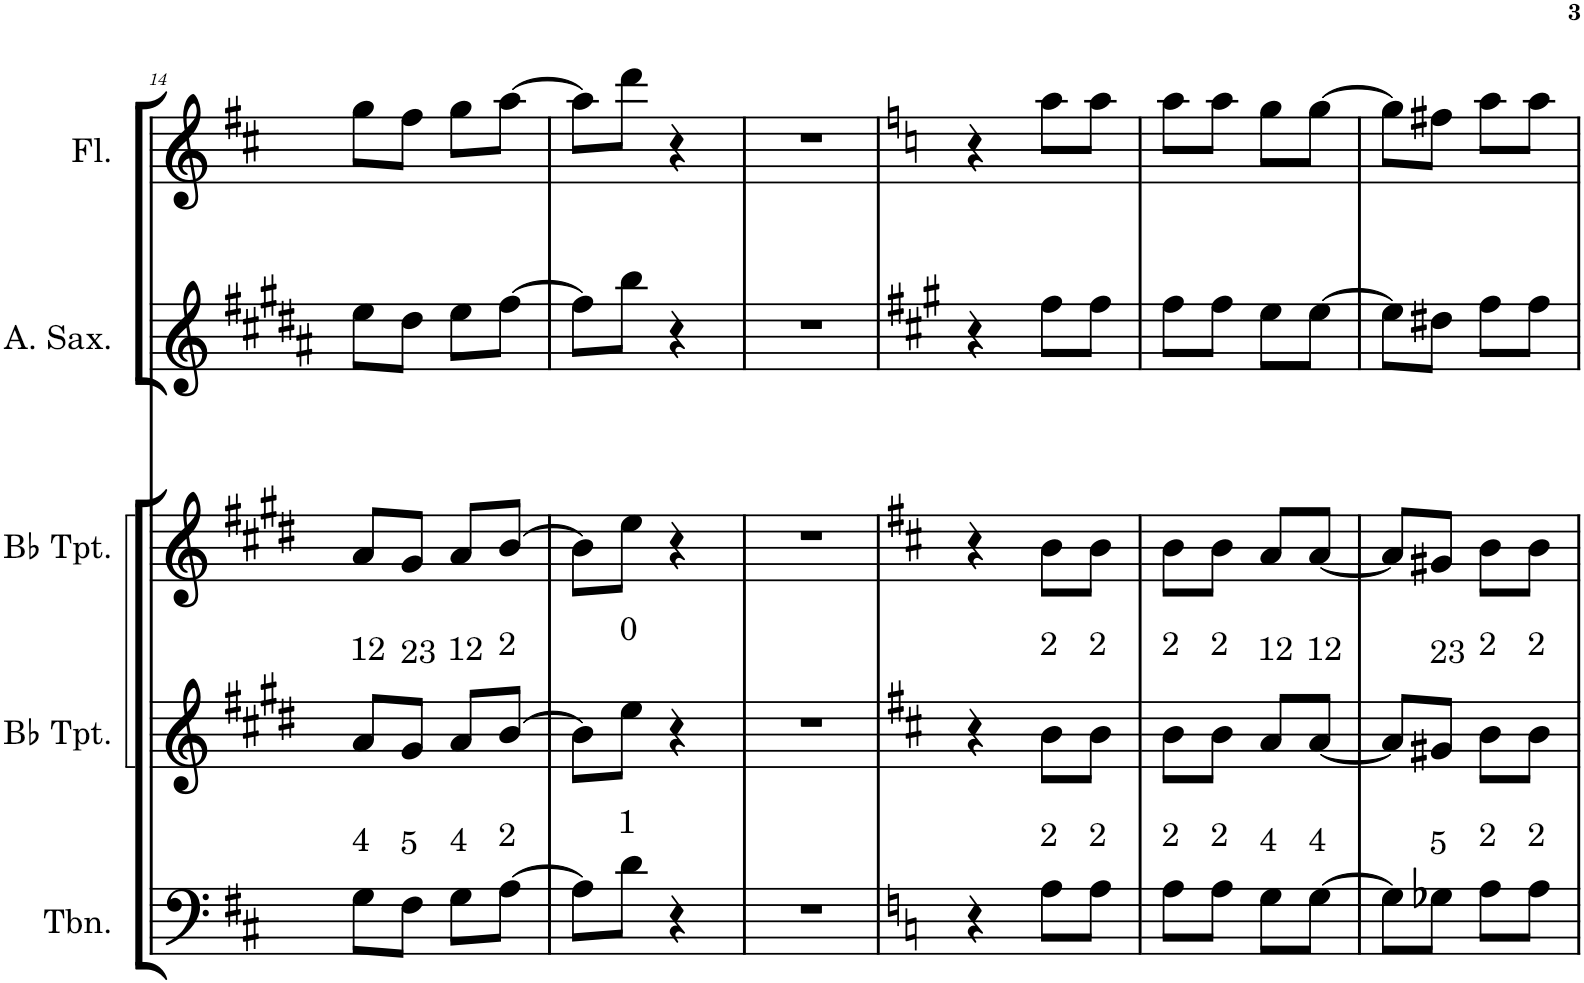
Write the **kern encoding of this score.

**kern	**kern	**kern	**kern	**kern
*part5	*part4	*part3	*part2	*part1
*staff5	*staff4	*staff3	*staff2	*staff1
*I"C clavF	*I"Bb	*I"Bb - Pirata	*I"Eb	*I"C clavG
!!LO:PB:g=z
*clefF4	*clefG2	*clefG2	*clefG2	*clefG2
*	*Trd1c2	*Trd1c2	*Trd5c9	*
*k[f#c#]	*k[f#c#g#d#]	*k[f#c#g#d#]	*k[f#c#g#d#a#]	*k[f#c#]
*M2/4	*M2/4	*M2/4	*M2/4	*M2/4
=14	=14	=14	=14	=14
!	!LO:TX:a:t=12	!	!	!
!LO:TX:a:t=4	!	!	!	!
8G\L	8a/L	8a/L	8ee\L	8gg\L
!	!LO:TX:a:t=23	!	!	!
!LO:TX:a:t=5	!	!	!	!
8F#\J	8g#/J	8g#/J	8dd#\J	8ff#\J
!	!LO:TX:a:t=12	!	!	!
!LO:TX:a:t=4	!	!	!	!
8G\L	8a/L	8a/L	8ee\L	8gg\L
!	!LO:TX:a:t=2	!	!	!
!LO:TX:a:t=2	!	!	!	!
[8A\J	[8b/J	[8b/J	[8ff#\J	[8aa\J
=15	=15	=15	=15	=15
8A\L]	8b\L]	8b\L]	8ff#\L]	8aa\L]
!	!LO:TX:a:t=0	!	!	!
!LO:TX:a:t=1	!	!	!	!
8d\J	8ee\J	8ee\J	8bb\J	8ddd\J
4r	4r	4r	4r	4r
=16	=16	=16	=16	=16
2r	2r	2r	2r	2r
=17	=17	=17	=17	=17
*k[]	*k[f#c#]	*k[f#c#]	*k[f#c#g#]	*k[]
4r	4r	4r	4r	4r
!	!LO:TX:a:t=2	!	!	!
!LO:TX:a:t=2	!	!	!	!
8A\L	8b\L	8b\L	8ff#\L	8aa\L
!	!LO:TX:a:t=2	!	!	!
!LO:TX:a:t=2	!	!	!	!
8A\J	8b\J	8b\J	8ff#\J	8aa\J
=18	=18	=18	=18	=18
!	!LO:TX:a:t=2	!	!	!
!LO:TX:a:t=2	!	!	!	!
8A\L	8b\L	8b\L	8ff#\L	8aa\L
!	!LO:TX:a:t=2	!	!	!
!LO:TX:a:t=2	!	!	!	!
8A\J	8b\J	8b\J	8ff#\J	8aa\J
!	!LO:TX:a:t=12	!	!	!
!LO:TX:a:t=4	!	!	!	!
8G\L	8a/L	8a/L	8ee\L	8gg\L
!	!LO:TX:a:t=12	!	!	!
!LO:TX:a:t=4	!	!	!	!
[8G\J	[8a/J	[8a/J	[8ee\J	[8gg\J
=19	=19	=19	=19	=19
8G\L]	8a/L]	8a/L]	8ee\L]	8gg\L]
!	!LO:TX:a:t=23	!	!	!
!LO:TX:a:t=5	!	!	!	!
8G-X\J	8g#X/J	8g#X/J	8dd#X\J	8ff#X\J
!	!LO:TX:a:t=2	!	!	!
!LO:TX:a:t=2	!	!	!	!
8A\L	8b\L	8b\L	8ff#\L	8aa\L
!	!LO:TX:a:t=2	!	!	!
!LO:TX:a:t=2	!	!	!	!
8A\J	8b\J	8b\J	8ff#\J	8aa\J
=	=	=	=	=
*-	*-	*-	*-	*-
